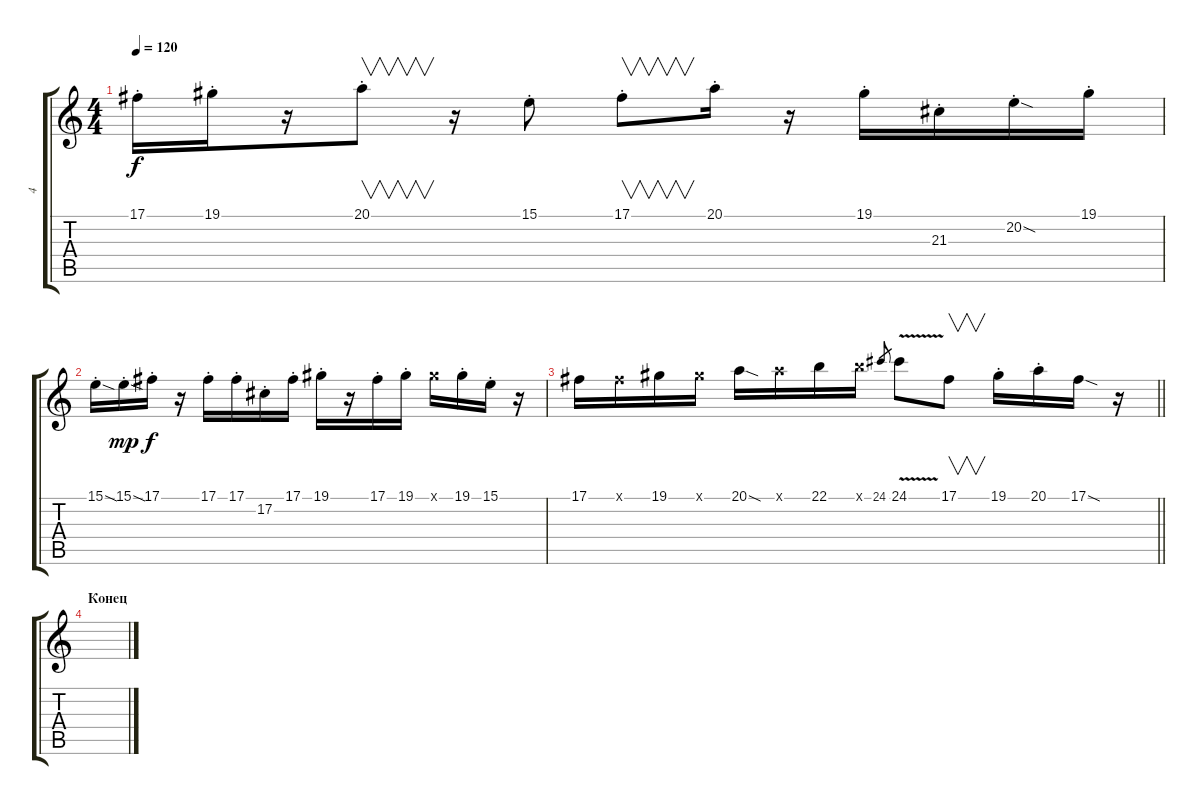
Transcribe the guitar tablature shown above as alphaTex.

\track ("4" "4") {instrument electricpiano1 bank 8}
\staff {score tabs}
\tuning (Db4 Ab3 E3 B2 Gb2 Db2) {hide}
\ts (4 4)
\tempo 120
\clef g2
\ks c
17.1{st}.16{dy f} 19.1{st}.16 r.16 20.1{st}.8{v} r.16 15.1{st}.8 17.1{st}.8{v} 20.1{st}.16 r.16 19.1{st}.16 21.3{st}.16 20.2{sod st}.16 19.1{st}.16 |
15.1{sod st}.16{balance 5} 15.1{sod st}.16{dy mp balance 11} 17.1{st}.16{dy f balance 8} r.16 17.1{st}.16 17.1{st}.16 17.2{st}.16 17.1{st}.16 19.1{st}.16 r.16 17.1{st}.16 19.1{st}.16 19.1{x}.16 19.1{st}.16 15.1{st}.16 r.16 |
\barLineRight lightlight
17.1.16 17.1{x}.16 19.1.16 19.1{x}.16 20.1{sod}.16 20.1{x}.16 22.1.16 22.1{x}.16 24.1.8{gr} 24.1{v}.8 17.1.8{v} 19.1{st}.16 20.1{st}.16 17.1{sod}.16 r.16 |
\section ("" "Конец")
